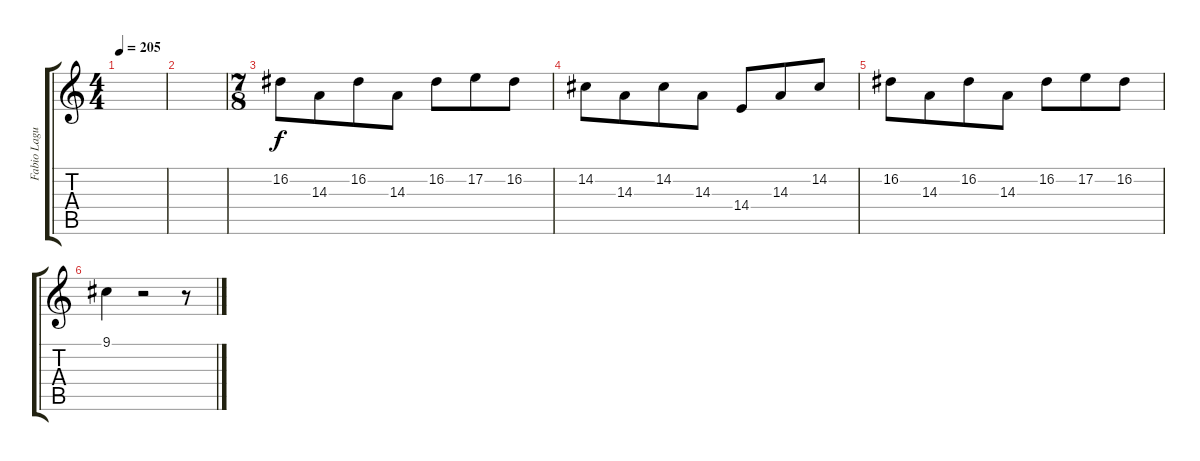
\track ("Fabio Laguna" "Fabio Lagu") {instrument lead2sawtooth}
\staff {score tabs}
\tuning (E4 B3 G3 D3 A2 E2) {hide}
\ts (4 4)
\tempo 205
\clef g2
\ks c
|
|
\ts (7 8)
16.2.8 14.3.8 16.2.8 14.3.8 16.2.8 17.2.8 16.2.8 |
14.2.8 14.3.8 14.2.8 14.3.8 14.4.8 14.3.8 14.2.8 |
16.2.8 14.3.8 16.2.8 14.3.8 16.2.8 17.2.8 16.2.8 |
9.1.4 r.2 r.8
